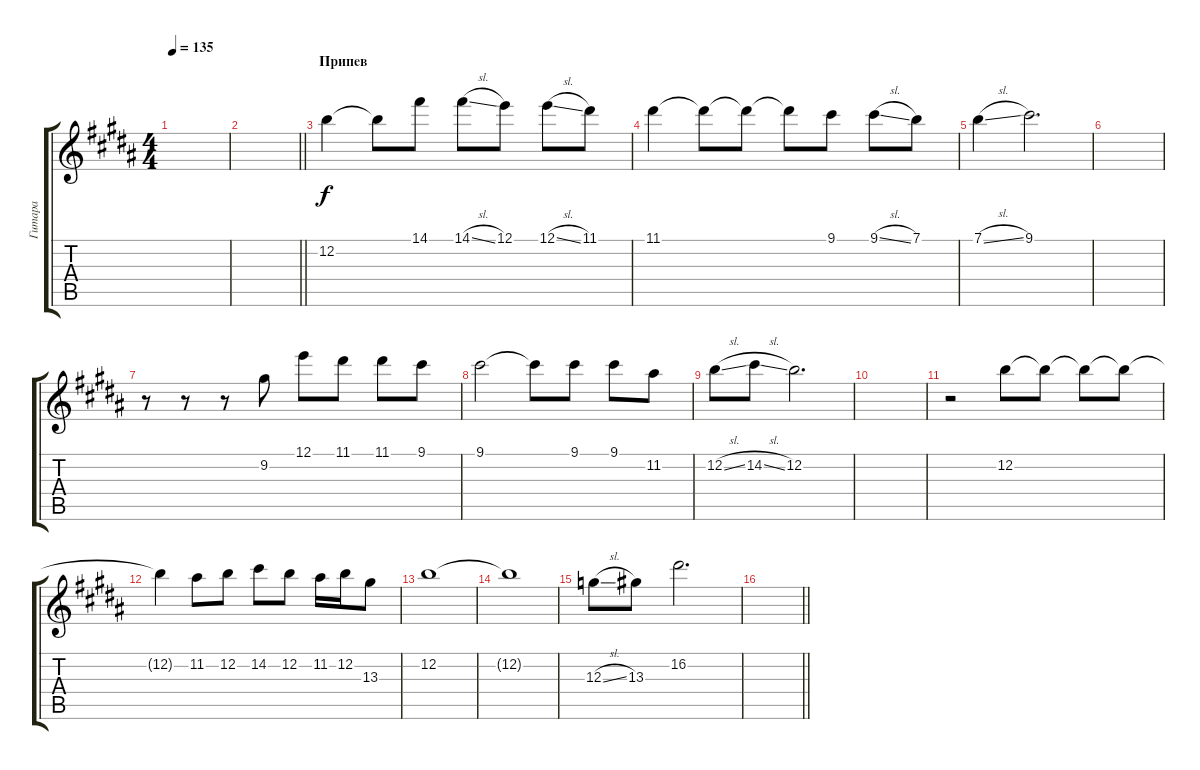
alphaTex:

\track ("Гитара" "Гитара") {instrument acousticguitarnylon}
\staff {score tabs}
\tuning (E4 B3 G3 D3 A2 E2) {hide}
\ts (4 4)
\tempo 135
\clef g2
\ks g#minor
|
\barLineRight lightlight
|
\section ("" "Припев")
12.2.4 12.2{t}.8 14.1.8 14.1{sl}.8 12.1.8 12.1{sl}.8 11.1.8 |
11.1.4 11.1{t}.8 11.1{t}.8 11.1{t}.8 9.1.8 9.1{sl}.8 7.1.8 |
7.1{sl}.4 9.1.2{d} |
|
r.8 r.8 r.8 9.2.8 12.1.8 11.1.8 11.1.8 9.1.8 |
9.1.2 9.1{t}.8 9.1.8 9.1.8 11.2.8 |
12.2{sl}.8 14.2{sl}.8 12.2.2{d} |
|
r.2 12.2.8 12.2{t}.8 12.2{t}.8 12.2{t}.8 |
12.2{t}.4 11.2.8 12.2.8 14.2.8 12.2.8 11.2.16 12.2.16 13.3.8 |
12.2.1 |
12.2{t}.1 |
12.3{sl}.8 13.3.8 16.2.2{d} |
\barLineRight lightlight
